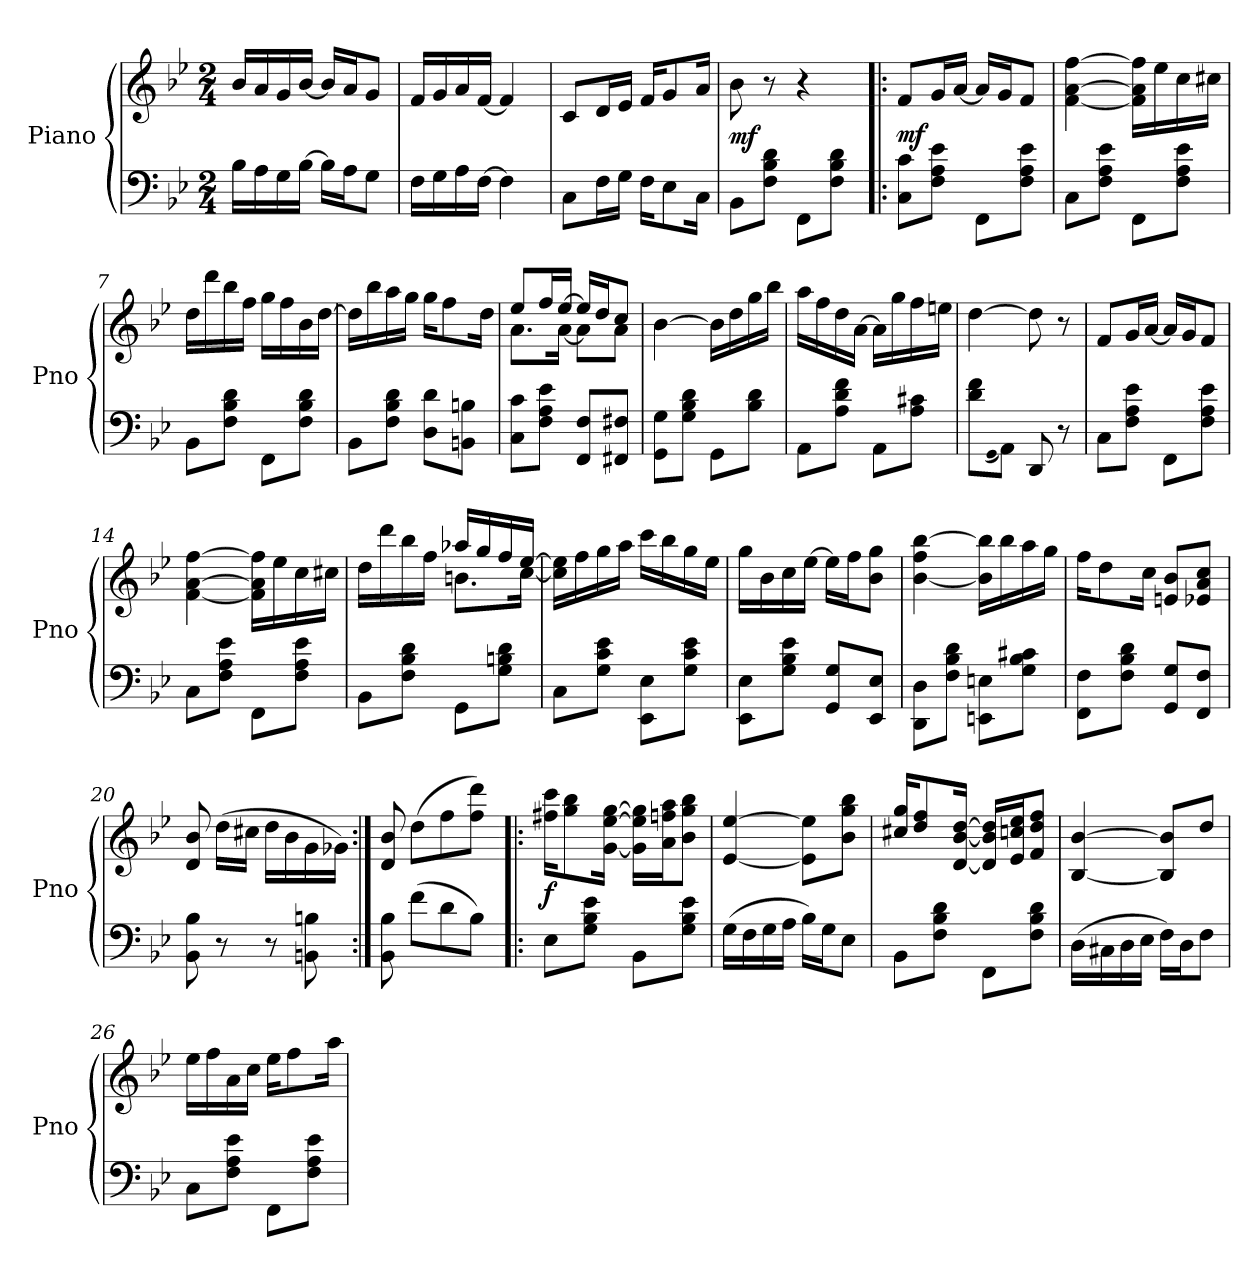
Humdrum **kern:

**kern	**kern	**dynam
*part1	*part1	*part1
*staff2	*staff1	*staff1/2
*I"Piano	*	*
*I'Pno	*	*
*clefF4	*clefG2	*
*k[b-e-]	*k[b-e-]	*
*M2/4	*M2/4	*
*MM90	*MM90	*
=1	=1	=1
16B-\LL	16b-/LL	.
16A\	16a/	.
16G\	16g/	.
[16B-\JJ	[16b-/JJ	.
16B-\LL]	16b-/LL]	.
16A\J	16a/J	.
8G\J	8g/J	.
=2	=2	=2
16F\LL	16f/LL	.
16G\	16g/	.
16A\	16a/	.
[16F\JJ	[16f/JJ	.
4F\]	4f/]	.
=3	=3	=3
8C\L	8c/L	.
16F\L	16d/L	.
16G\JJ	16e-/JJ	.
16F\KL	16f/KL	.
8E-\	8g/	.
16C\Jk	16a/Jk	.
=4	=4	=4
8BB-\L	8b-\	mf
8F\ 8B-\ 8d\J	8r	.
8FF\L	4r	.
8F\ 8B-\ 8d\J	.	.
=5!|:	=5!|:	=5!|:
8C\ 8c\L	8f/L	mf
8F\ 8A\ 8e-\J	16g/L	.
.	[16a/JJ	.
8FF\L	16a/LL]	.
.	16g/J	.
8F\ 8A\ 8e-\J	8f/J	.
=6	=6	=6
8C\L	[4f\ [4a\ [4ff\	.
8F\ 8A\ 8e-\J	.	.
8FF\L	16f]\ 16a]\ 16ff]\LL	.
.	16ee-\	.
8F\ 8A\ 8e-\J	16cc\	.
.	16cc#X\JJ	.
=7	=7	=7
8BB-\L	16dd\LL	.
.	16ddd\	.
8F\ 8B-\ 8d\J	16bb-\	.
.	16ff\JJ	.
8FF\L	16gg\LL	.
.	16ff\	.
8F\ 8B-\ 8d\J	16b-\	.
.	[16dd\JJ	.
=8	=8	=8
8BB-\L	16dd\LL]	.
.	16bb-\	.
8F\ 8B-\ 8d\J	16aa\	.
.	16gg\JJ	.
8D\ 8d\L	16gg\KL	.
.	8ff\	.
8BBn\ 8Bn\J	.	.
.	16dd\Jk	.
=9	=9	=9
*	*^	*
8C\ 8c\L	8ee-/L	8.a\L	.
8F\ 8A\ 8e-\J	16ff/L	.	.
.	[16ee-/JJ	[16a\Jk	.
8FF/ 8F/L	16ee-/LL]	8a\L]	.
.	16dd/J	.	.
8FF#X/ 8F#X/J	8cc/J	8a\J	.
*	*v	*v	*
=10	=10	=10
8GG\ 8G\L	[4b-\	.
8G\ 8B-\ 8d\J	.	.
8GG\L	16b-\LL]	.
.	16dd\	.
8B-\ 8d\J	16gg\	.
.	16bb-\JJ	.
=11	=11	=11
8AA\L	16aa\LL	.
.	16ff\	.
8A\ 8d\ 8f\J	16dd\	.
.	[16a\JJ	.
8AA\L	16a\LL]	.
.	16gg\	.
8A\ 8c#X\J	16ff\	.
.	16een\JJ	.
=12	=12	=12
8d\ 8f\L	[4dd\	.
(qGG	.	.
8AA\J)	.	.
8DD/	8dd\]	.
8r	8r	.
=13	=13	=13
8C\L	8f/L	.
8F\ 8A\ 8e-\J	16g/L	.
.	[16a/JJ	.
8FF\L	16a/LL]	.
.	16g/J	.
8F\ 8A\ 8e-\J	8f/J	.
=14	=14	=14
8C\L	[4f\ [4a\ [4ff\	.
8F\ 8A\ 8e-\J	.	.
8FF\L	16f]\ 16a]\ 16ff]\LL	.
.	16ee-\	.
8F\ 8A\ 8e-\J	16cc\	.
.	16cc#X\JJ	.
=15	=15	=15
*	*^	*
8BB-\L	16dd\LL	4ryy	.
.	16ddd\	.	.
8F\ 8B-\ 8d\J	16bb-\	.	.
.	16ff\JJ	.	.
8GG\L	16aa-X/LL	8.bn\L	.
.	16gg/	.	.
8G\ 8Bn\ 8d\J	16ff/	.	.
.	[16ee-/JJ	[16cc\Jk	.
*	*v	*v	*
=16	=16	=16
8C\L	16cc]\ 16ee-]\LL	.
.	16ff\	.
8G\ 8c\ 8e-\J	16gg\	.
.	16aa\JJ	.
8EE-\ 8E-\L	16ccc\LL	.
.	16bb-\	.
8G\ 8c\ 8e-\J	16gg\	.
.	16ee-\JJ	.
=17	=17	=17
8EE-\ 8E-\L	16gg\LL	.
.	16b-\	.
8G\ 8B-\ 8e-\J	16cc\	.
.	[16ee-\JJ	.
8GG/ 8G/L	16ee-\LL]	.
.	16ff\J	.
8EE-/ 8E-/J	8b-\ 8gg\J	.
=18	=18	=18
8DD\ 8D\L	[4b-\ 4ff\ [4bb-\	.
8F\ 8B-\ 8d\J	.	.
8EEn\ 8En\L	16b-]\ 16bb-]\LL	.
.	16bb-\	.
8G\ 8B-\ 8c#X\J	16aa\	.
.	16gg\JJ	.
=19	=19	=19
8FF\ 8F\L	16ff\KL	.
.	8dd\	.
8F\ 8B-\ 8d\J	.	.
.	16cc\Jk	.
8GG/ 8G/L	8en/ 8b-/L	.
8FF/ 8F/J	8e-X/ 8a/ 8cc/J	.
=20	=20	=20
8BB-\ 8B-\	8d/ 8b-/	.
8r	(16dd\LL	.
.	16cc#X\JJ	.
8r	16dd\LL	.
.	16b-\	.
8BBn\ 8Bn\	16g\	.
.	16g-X\JJ)	.
=21:|!	=21:|!	=21:|!
8BB-\ 8B-\	8d/ 8b-/	.
(8f\L	(8dd\L	.
8d\	8ff\	.
8B-\J)	8ff\ 8ddd\J)	.
=22!|:	=22!|:	=22!|:
8E-\L	16ff#X\ 16ccc\KL	f
.	8gg\ 8bb-\	.
8G\ 8B-\ 8e-\J	.	.
.	[16g\ [16ee-\ [16gg\Jk	.
8BB-\L	16g]\ 16ee-]\ 16gg]\LL	.
.	16a\ 16ffn\ 16aa\J	.
8G\ 8B-\ 8e-\J	8b-\ 8gg\ 8bb-\J	.
=23	=23	=23
(16G\LL	[4e-/ [4ee-/	.
16F\	.	.
16G\	.	.
16A\JJ	.	.
16B-\LL)	8e-]\ 8ee-]\L	.
16G\J	.	.
8E-\J	8b-\ 8gg\ 8bb-\J	.
=24	=24	=24
8BB-\L	16cc#X/ 16gg/KL	.
.	8dd/ 8ff/	.
8F\ 8B-\ 8d\J	.	.
.	[16d/ [16b-/ [16dd/Jk	.
8FF\L	16d]/ 16b-]/ 16dd]/LL	.
.	16e-/ 16ccn/ 16ee-/J	.
8F\ 8B-\ 8d\J	8f/ 8dd/ 8ff/J	.
=25	=25	=25
(16D\LL	[4B-/ [4b-/	.
16C#X\	.	.
16D\	.	.
16E-\JJ	.	.
16F\LL)	8B-]/ 8b-]/L	.
16D\J	.	.
8F\J	8dd/J	.
=26	=26	=26
8C\L	16ee-\LL	.
.	16ff\	.
8F\ 8A\ 8e-\J	16a\	.
.	16cc\JJ	.
8FF\L	16ee-\KL	.
.	8ff\	.
8F\ 8A\ 8e-\J	.	.
.	16aa\Jk	.
=	=	=
*-	*-	*-
